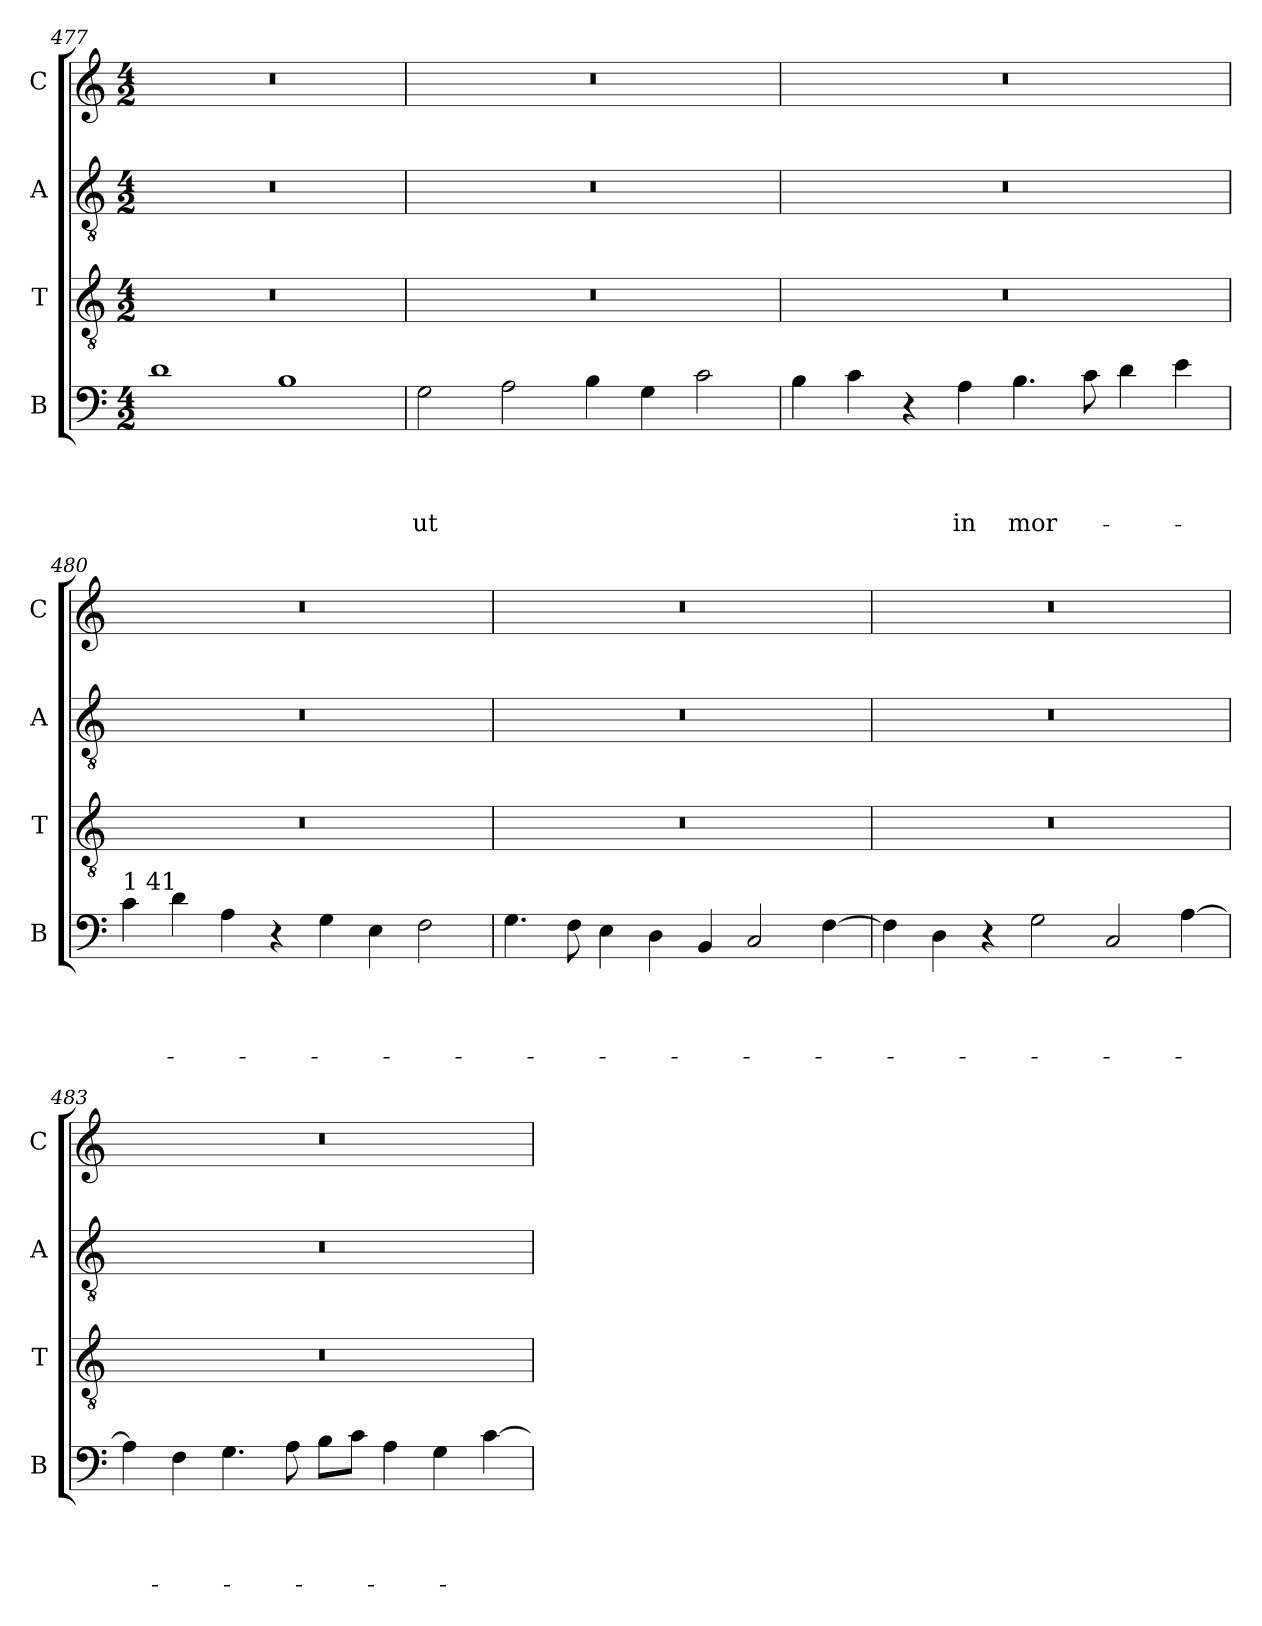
**kern	**text	**text	**text	**text	**kern	**kern	**kern
*part4	*part4	*part4	*part4	*part4	*part3	*part2	*part1
*staff4	*staff4	*staff4	*staff4	*staff4	*staff3	*staff2	*staff1
*I"B	*	*	*	*	*I"T	*I"A	*I"C
*I'B	*	*	*	*	*I'T	*I'A	*I'C
*clefF4	*	*	*	*	*clefGv2	*clefGv2	*clefG2
*k[]	*	*	*	*	*k[]	*k[]	*k[]
*C:	*	*	*	*	*C:	*C:	*C:
*M4/2	*	*	*	*	*M4/2	*M4/2	*M4/2
=477	=477	=477	=477	=477	=477	=477	=477
1d	.	.	.	.	0r	0r	0r
1B	.	.	.	.	.	.	.
=478	=478	=478	=478	=478	=478	=478	=478
!	!	!	!	!LO:LY:b	!	!	!
2G\	.	.	.	ut	0r	0r	0r
2A\	.	.	.	.	.	.	.
4B\	.	.	.	.	.	.	.
4G\	.	.	.	.	.	.	.
2c\	.	.	.	.	.	.	.
=479	=479	=479	=479	=479	=479	=479	=479
4B\	.	.	.	.	0r	0r	0r
4c\	.	.	.	.	.	.	.
4r	.	.	.	.	.	.	.
!	!	!	!	!LO:LY:b	!	!	!
4A\	.	.	.	in	.	.	.
!	!	!	!	!LO:LY:b	!	!	!
4.B\	.	.	.	mor-	.	.	.
8c\	.	.	.	.	.	.	.
4d\	.	.	.	.	.	.	.
4e\	.	.	.	.	.	.	.
!!LO:LB:g=z
=480	=480	=480	=480	=480	=480	=480	=480
!LO:TX:a:t=1 41	!	!	!	!	!	!	!
4c\	.	.	.	.	0r	0r	0r
4d\	.	.	.	.	.	.	.
4A\	.	.	.	.	.	.	.
4r	.	.	.	.	.	.	.
4G\	.	.	.	.	.	.	.
4E\	.	.	.	.	.	.	.
2F\	.	.	.	.	.	.	.
=481	=481	=481	=481	=481	=481	=481	=481
4.G\	.	.	.	.	0r	0r	0r
8F\	.	.	.	.	.	.	.
4E\	.	.	.	.	.	.	.
4D\	.	.	.	.	.	.	.
4BB/	.	.	.	.	.	.	.
2C/	.	.	.	.	.	.	.
[>4F\	.	.	.	.	.	.	.
=482	=482	=482	=482	=482	=482	=482	=482
4F\]	.	.	.	.	0r	0r	0r
4D\	.	.	.	.	.	.	.
4r	.	.	.	.	.	.	.
2G\	.	.	.	.	.	.	.
2C/	.	.	.	.	.	.	.
[>4A\	.	.	.	.	.	.	.
=483	=483	=483	=483	=483	=483	=483	=483
4A\]	.	.	.	.	0r	0r	0r
4F\	.	.	.	.	.	.	.
4.G\	.	.	.	.	.	.	.
8A\	.	.	.	.	.	.	.
8B\L	.	.	.	.	.	.	.
8c\J	.	.	.	.	.	.	.
4A\	.	.	.	.	.	.	.
4G\	.	.	.	.	.	.	.
[<4c\	.	.	.	.	.	.	.
=	=	=	=	=	=	=	=
*-	*-	*-	*-	*-	*-	*-	*-
